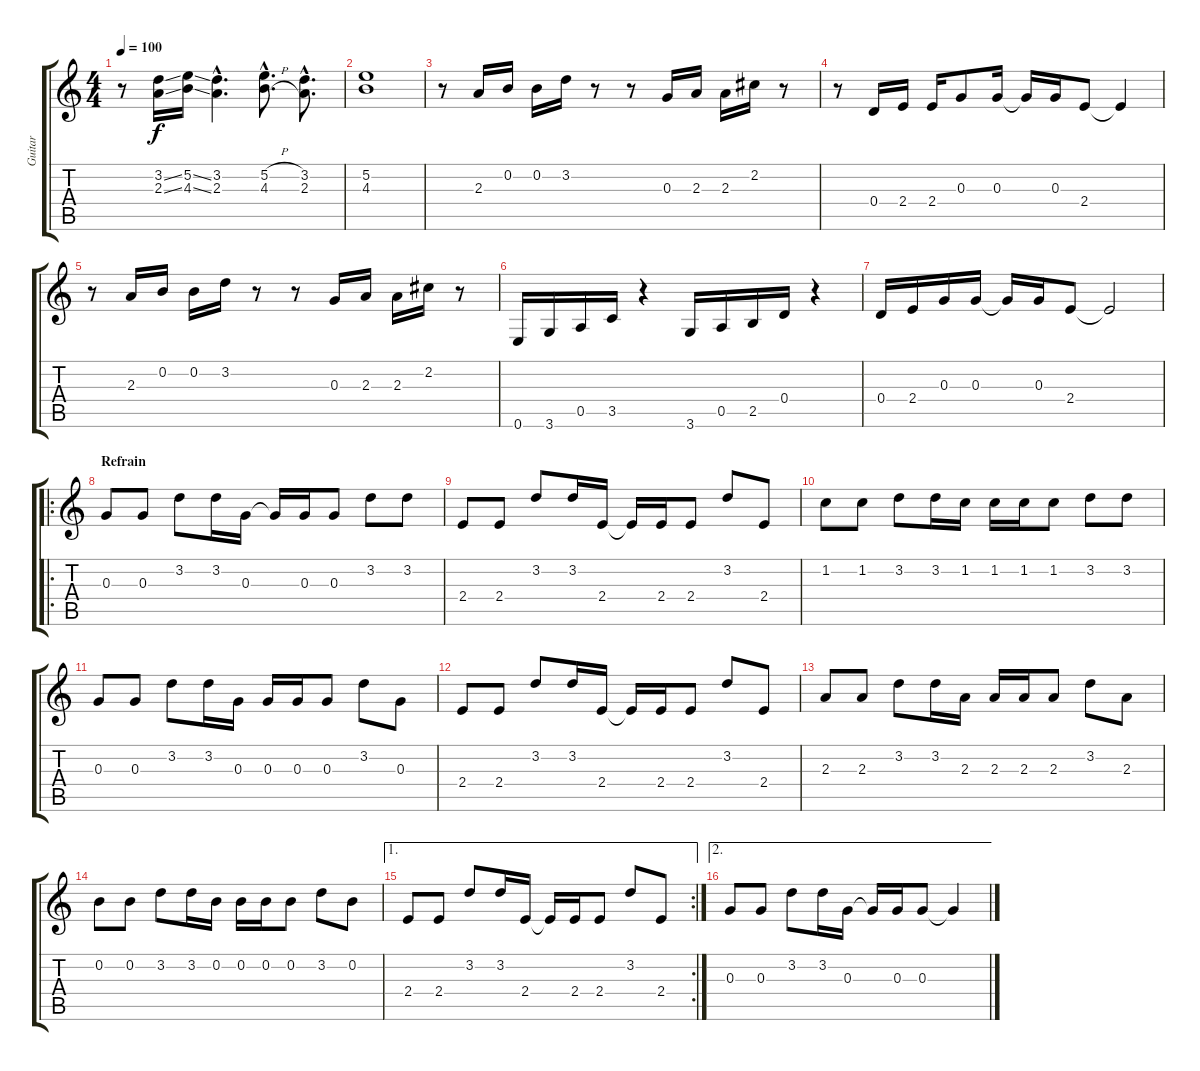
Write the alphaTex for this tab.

\track ("Guitar" "Guitar") {instrument distortionguitar}
\staff {score tabs}
\tuning (E4 B3 G3 D3 A2 E2) {hide}
\ts (4 4)
\tempo 100
\clef g2
\ks c
r.8{dy f} (3.2{ss} 2.3{ss}).16 (5.2{ss} 4.3{ss}).16 (3.2{hac} 2.3{hac}).4{d} (5.2{h hac} 4.3{h hac}).8{d} (3.2{hac} 2.3{hac}).8{d} |
(5.2 4.3).1 |
r.8 2.3.16 0.2.16 0.2.16 3.2.16 r.8 r.8 0.3.16 2.3.16 2.3.16 2.2.16 r.8 |
r.8 0.4.16 2.4.16 2.4.16 0.3.8 0.3.16 0.3{t}.16 0.3.16 2.4.8 2.4{t}.4 |
r.8 2.3.16 0.2.16 0.2.16 3.2.16 r.8 r.8 0.3.16 2.3.16 2.3.16 2.2.16 r.8 |
0.6.16 3.6.16 0.5.16 3.5.16 r.4 3.6.16 0.5.16 2.5.16 0.4.16 r.4 |
0.4.16 2.4.16 0.3.16 0.3.16 0.3{t}.16 0.3.16 2.4.8 2.4{t}.2 |
\ro
\section ("" "Refrain")
0.3.8{volume 10} 0.3.8 3.2.8 3.2.16 0.3.16 0.3{t}.16 0.3.16 0.3.8 3.2.8 3.2.8 |
2.4.8 2.4.8 3.2.8 3.2.16 2.4.16 2.4{t}.16 2.4.16 2.4.8 3.2.8 2.4.8 |
1.2.8 1.2.8 3.2.8 3.2.16 1.2.16 1.2.16 1.2.16 1.2.8 3.2.8 3.2.8 |
0.3.8 0.3.8 3.2.8 3.2.16 0.3.16 0.3.16 0.3.16 0.3.8 3.2.8 0.3.8 |
2.4.8 2.4.8 3.2.8 3.2.16 2.4.16 2.4{t}.16 2.4.16 2.4.8 3.2.8 2.4.8 |
2.3.8 2.3.8 3.2.8 3.2.16 2.3.16 2.3.16 2.3.16 2.3.8 3.2.8 2.3.8 |
0.2.8 0.2.8 3.2.8 3.2.16 0.2.16 0.2.16 0.2.16 0.2.8 3.2.8 0.2.8 |
\ae 1
\rc 2
2.4.8 2.4.8 3.2.8 3.2.16 2.4.16 2.4{t}.16 2.4.16 2.4.8 3.2.8 2.4.8 |
\ae 2
0.3.8 0.3.8 3.2.8 3.2.16 0.3.16 0.3{t}.16 0.3.16 0.3.8 0.3{t}.4
